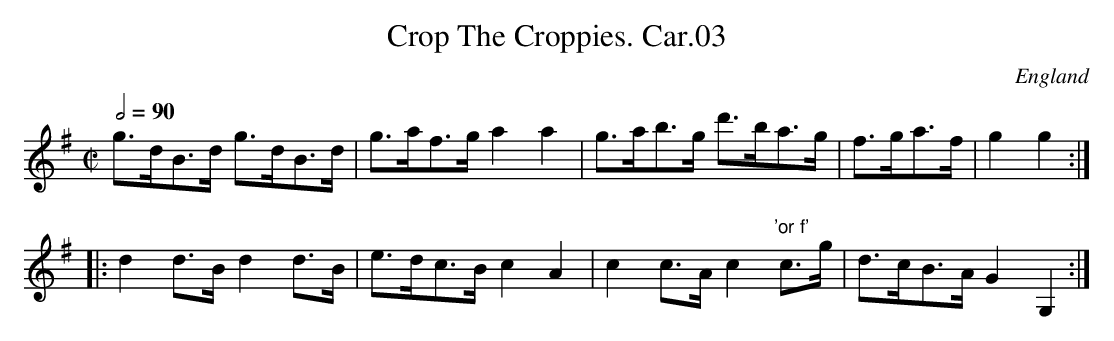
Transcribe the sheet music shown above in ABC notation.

X:1
T:Crop The Croppies. Car.03
L:1/8
M:C|
O:England
Q:1/2=90
K:G
g>dB>d g>dB>d |g>af>g a2a2|g>ab>g d'>ba>g|f>ga>f|g2g2:|!
|:d2d>B d2d>B|e>dc>B c2A2|c2c>A c2"^'or f'"c>g|d>cB>A G2G,2:|
